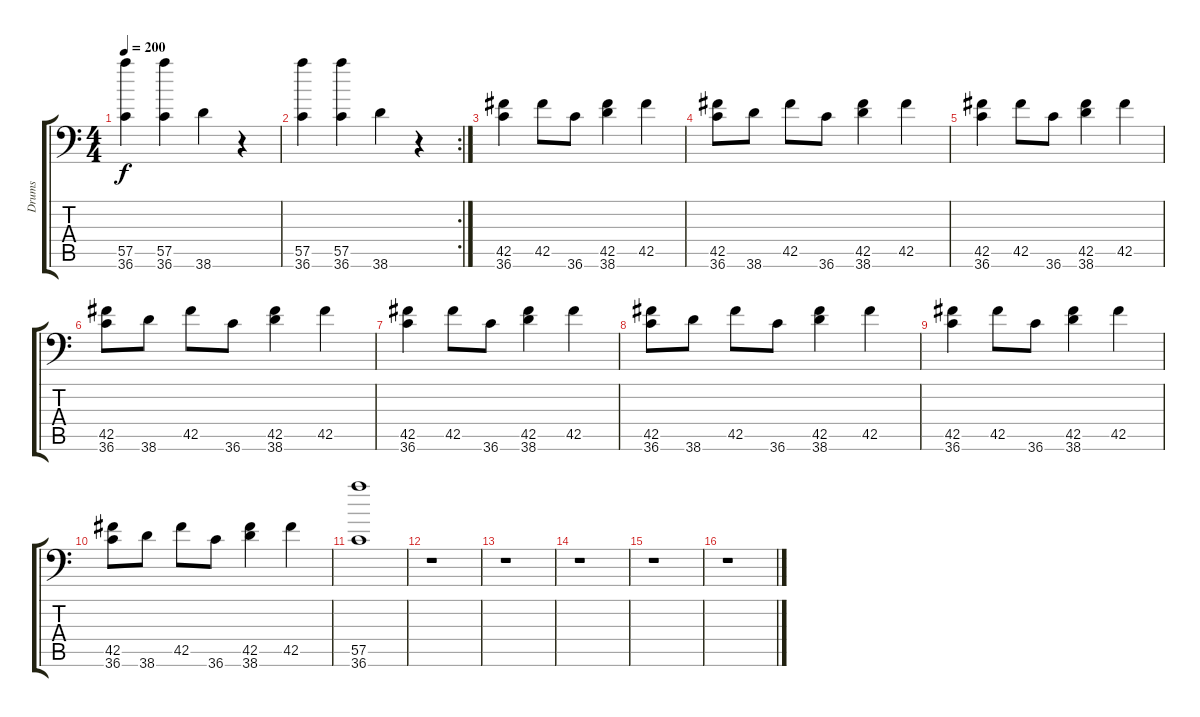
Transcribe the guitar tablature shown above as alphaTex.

\track ("Drums" "Drums") {instrument acousticgrandpiano}
\staff {score tabs}
\tuning (C-1 C-1 C-1 C-1 C-1 C-1) {hide}
\ts (4 4)
\tempo 200
\clef f4
\ks c
(57.5 36.6).4{dy f} (57.5 36.6).4 38.6.4 r.4 |
\rc 2
(57.5 36.6).4 (57.5 36.6).4 38.6.4 r.4 |
(42.5 36.6).4 42.5.8 36.6.8 (42.5 38.6).4 42.5.4 |
(42.5 36.6).8 38.6.8 42.5.8 36.6.8 (42.5 38.6).4 42.5.4 |
(42.5 36.6).4 42.5.8 36.6.8 (42.5 38.6).4 42.5.4 |
(42.5 36.6).8 38.6.8 42.5.8 36.6.8 (42.5 38.6).4 42.5.4 |
(42.5 36.6).4 42.5.8 36.6.8 (42.5 38.6).4 42.5.4 |
(42.5 36.6).8 38.6.8 42.5.8 36.6.8 (42.5 38.6).4 42.5.4 |
(42.5 36.6).4 42.5.8 36.6.8 (42.5 38.6).4 42.5.4 |
(42.5 36.6).8 38.6.8 42.5.8 36.6.8 (42.5 38.6).4 42.5.4 |
(57.5 36.6).1 |
r.1 |
r.1 |
r.1 |
r.1 |
r.1
